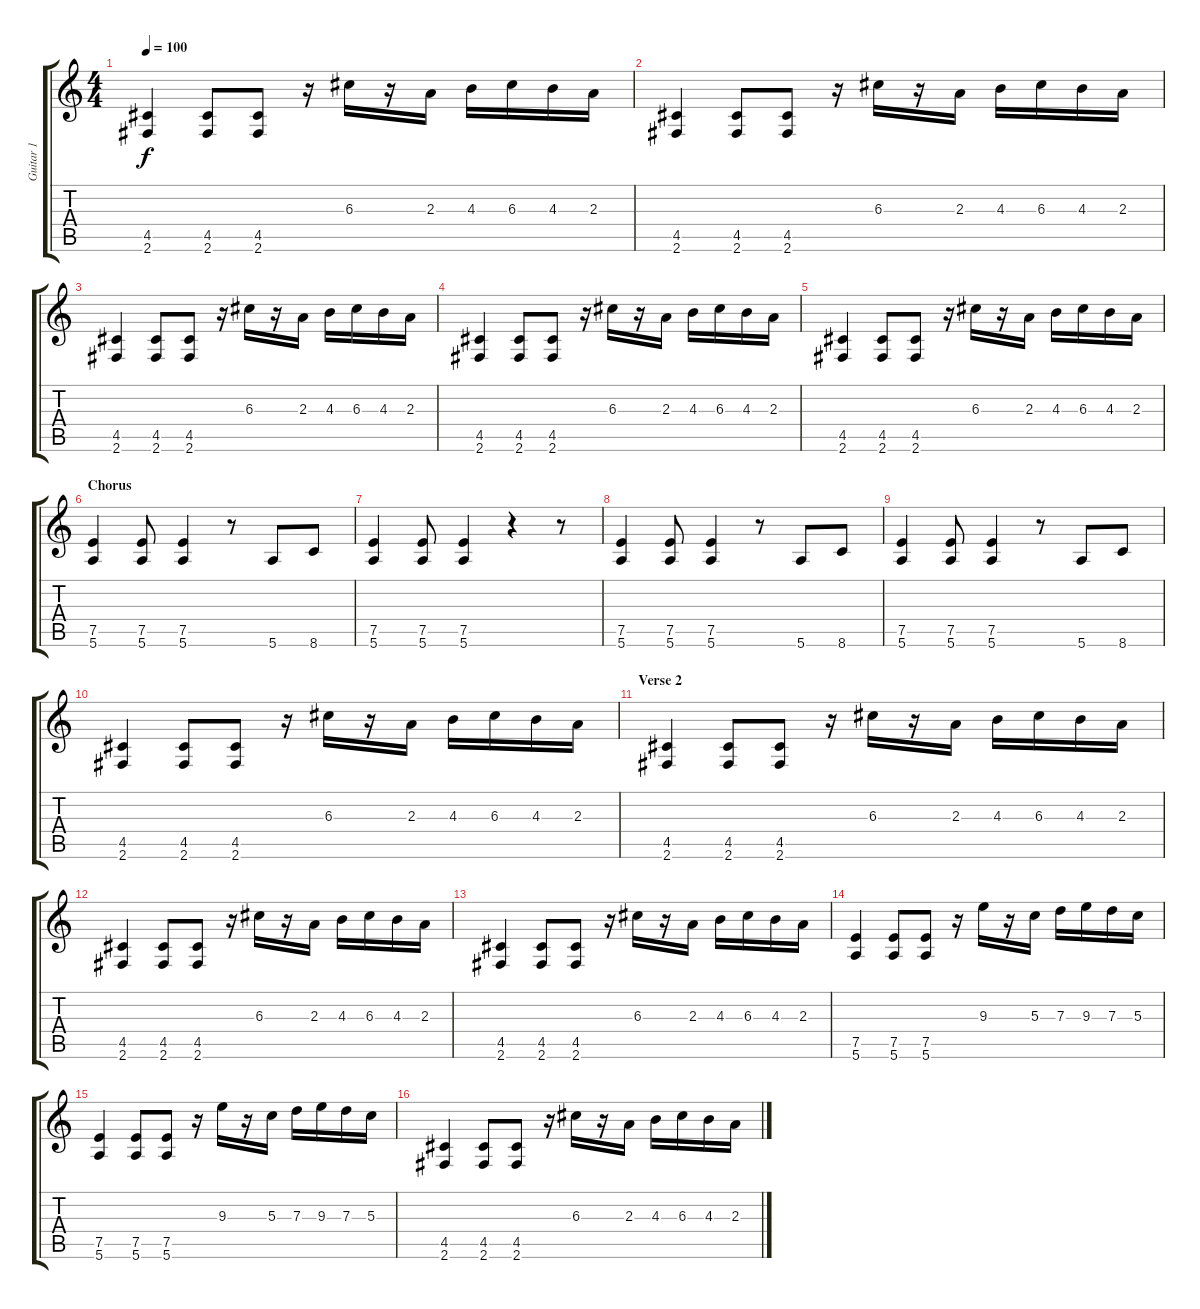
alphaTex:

\track ("Guitar 1" "Guitar 1") {instrument overdrivenguitar}
\staff {score tabs}
\tuning (E4 B3 G3 D3 A2 E2) {hide}
\ts (4 4)
\tempo 100
\clef g2
\ks c
(4.5 2.6).4{dy f} (4.5 2.6).8 (4.5 2.6).8 r.16 6.3.16 r.16 2.3.16 4.3.16 6.3.16 4.3.16 2.3.16 |
(4.5 2.6).4 (4.5 2.6).8 (4.5 2.6).8 r.16 6.3.16 r.16 2.3.16 4.3.16 6.3.16 4.3.16 2.3.16 |
(4.5 2.6).4 (4.5 2.6).8 (4.5 2.6).8 r.16 6.3.16 r.16 2.3.16 4.3.16 6.3.16 4.3.16 2.3.16 |
(4.5 2.6).4 (4.5 2.6).8 (4.5 2.6).8 r.16 6.3.16 r.16 2.3.16 4.3.16 6.3.16 4.3.16 2.3.16 |
(4.5 2.6).4 (4.5 2.6).8 (4.5 2.6).8 r.16 6.3.16 r.16 2.3.16 4.3.16 6.3.16 4.3.16 2.3.16 |
\section ("" "Chorus")
(7.5 5.6).4 (7.5 5.6).8 (7.5 5.6).4 r.8 5.6.8 8.6.8 |
(7.5 5.6).4 (7.5 5.6).8 (7.5 5.6).4 r.4 r.8 |
(7.5 5.6).4 (7.5 5.6).8 (7.5 5.6).4 r.8 5.6.8 8.6.8 |
(7.5 5.6).4 (7.5 5.6).8 (7.5 5.6).4 r.8 5.6.8 8.6.8 |
(4.5 2.6).4 (4.5 2.6).8 (4.5 2.6).8 r.16 6.3.16 r.16 2.3.16 4.3.16 6.3.16 4.3.16 2.3.16 |
\section ("" "Verse 2")
(4.5 2.6).4 (4.5 2.6).8 (4.5 2.6).8 r.16 6.3.16 r.16 2.3.16 4.3.16 6.3.16 4.3.16 2.3.16 |
(4.5 2.6).4 (4.5 2.6).8 (4.5 2.6).8 r.16 6.3.16 r.16 2.3.16 4.3.16 6.3.16 4.3.16 2.3.16 |
(4.5 2.6).4 (4.5 2.6).8 (4.5 2.6).8 r.16 6.3.16 r.16 2.3.16 4.3.16 6.3.16 4.3.16 2.3.16 |
(7.5 5.6).4 (7.5 5.6).8 (7.5 5.6).8 r.16 9.3.16 r.16 5.3.16 7.3.16 9.3.16 7.3.16 5.3.16 |
(7.5 5.6).4 (7.5 5.6).8 (7.5 5.6).8 r.16 9.3.16 r.16 5.3.16 7.3.16 9.3.16 7.3.16 5.3.16 |
(4.5 2.6).4 (4.5 2.6).8 (4.5 2.6).8 r.16 6.3.16 r.16 2.3.16 4.3.16 6.3.16 4.3.16 2.3.16
